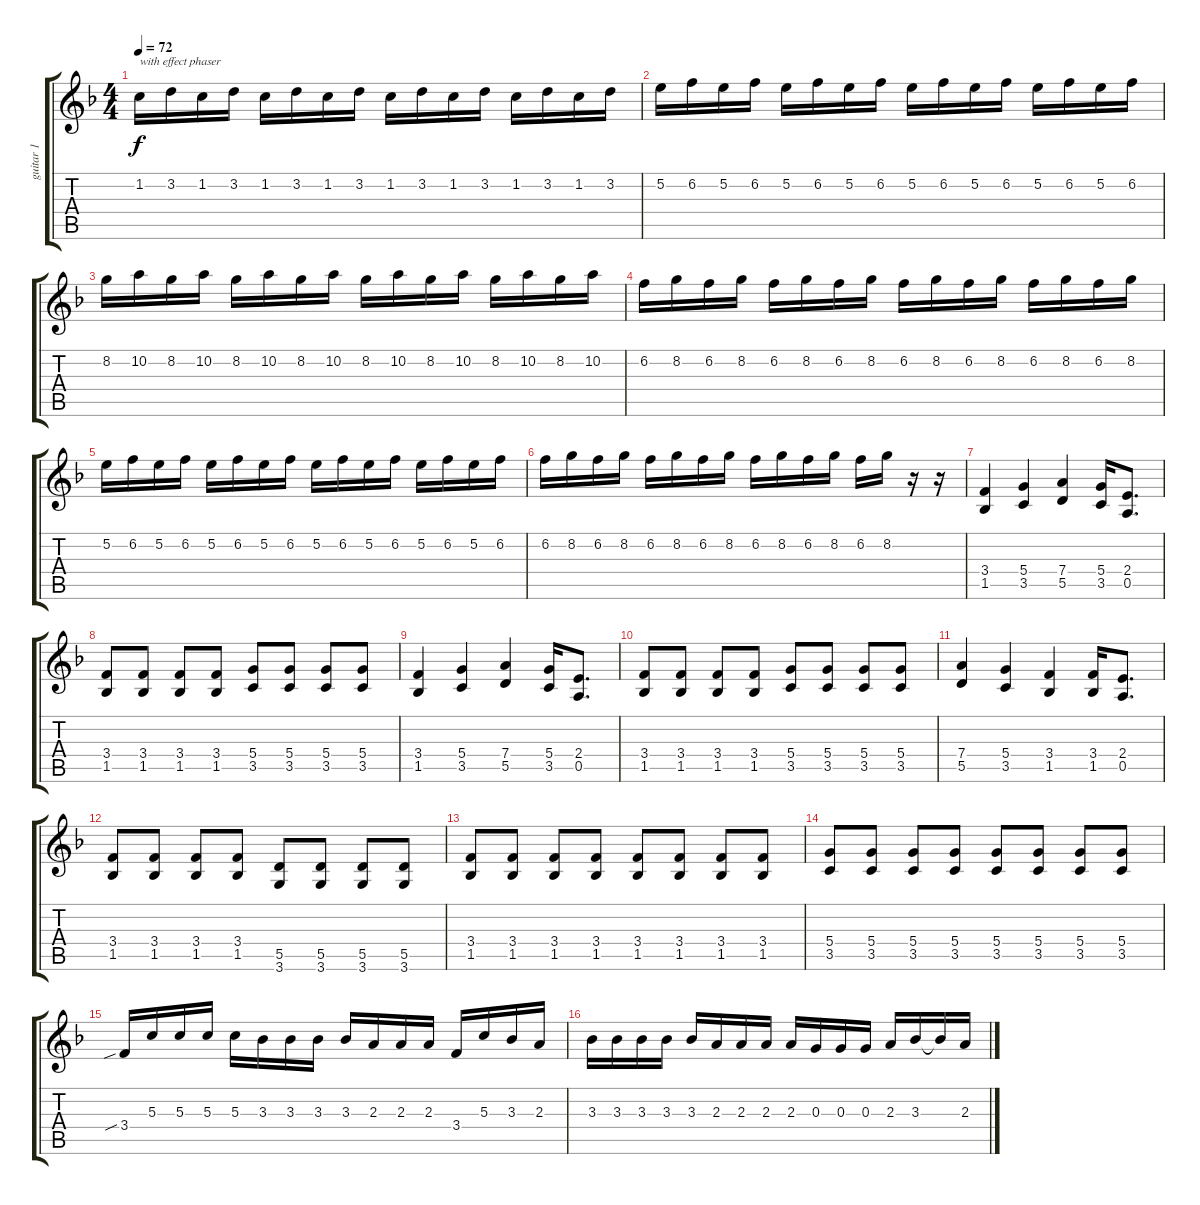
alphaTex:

\track ("guitar 1" "guitar 1") {instrument electricguitarjazz}
\staff {score tabs}
\tuning (E4 B3 G3 D3 A2 E2) {hide}
\ts (4 4)
\tempo 72
\clef g2
\ks f
1.2.16{txt "with effect phaser" dy f} 3.2.16 1.2.16 3.2.16 1.2.16 3.2.16 1.2.16 3.2.16 1.2.16 3.2.16 1.2.16 3.2.16 1.2.16 3.2.16 1.2.16 3.2.16 |
5.2.16 6.2.16 5.2.16 6.2.16 5.2.16 6.2.16 5.2.16 6.2.16 5.2.16 6.2.16 5.2.16 6.2.16 5.2.16 6.2.16 5.2.16 6.2.16 |
8.2.16 10.2.16 8.2.16 10.2.16 8.2.16 10.2.16 8.2.16 10.2.16 8.2.16 10.2.16 8.2.16 10.2.16 8.2.16 10.2.16 8.2.16 10.2.16 |
6.2.16 8.2.16 6.2.16 8.2.16 6.2.16 8.2.16 6.2.16 8.2.16 6.2.16 8.2.16 6.2.16 8.2.16 6.2.16 8.2.16 6.2.16 8.2.16 |
5.2.16 6.2.16 5.2.16 6.2.16 5.2.16 6.2.16 5.2.16 6.2.16 5.2.16 6.2.16 5.2.16 6.2.16 5.2.16 6.2.16 5.2.16 6.2.16 |
6.2.16 8.2.16 6.2.16 8.2.16 6.2.16 8.2.16 6.2.16 8.2.16 6.2.16 8.2.16 6.2.16 8.2.16 6.2.16 8.2.16 r.16 r.16 |
(3.4 1.5).4 (5.4 3.5).4 (7.4 5.5).4 (5.4 3.5).16 (2.4 0.5).8{d} |
(3.4 1.5).8 (3.4 1.5).8 (3.4 1.5).8 (3.4 1.5).8 (5.4 3.5).8 (5.4 3.5).8 (5.4 3.5).8 (5.4 3.5).8 |
(3.4 1.5).4 (5.4 3.5).4 (7.4 5.5).4 (5.4 3.5).16 (2.4 0.5).8{d} |
(3.4 1.5).8 (3.4 1.5).8 (3.4 1.5).8 (3.4 1.5).8 (5.4 3.5).8 (5.4 3.5).8 (5.4 3.5).8 (5.4 3.5).8 |
(7.4 5.5).4 (5.4 3.5).4 (3.4 1.5).4 (3.4 1.5).16 (2.4 0.5).8{d} |
(3.4 1.5).8 (3.4 1.5).8 (3.4 1.5).8 (3.4 1.5).8 (5.5 3.6).8 (5.5 3.6).8 (5.5 3.6).8 (5.5 3.6).8 |
(3.4 1.5).8 (3.4 1.5).8 (3.4 1.5).8 (3.4 1.5).8 (3.4 1.5).8 (3.4 1.5).8 (3.4 1.5).8 (3.4 1.5).8 |
(5.4 3.5).8 (5.4 3.5).8 (5.4 3.5).8 (5.4 3.5).8 (5.4 3.5).8 (5.4 3.5).8 (5.4 3.5).8 (5.4 3.5).8 |
3.4{sib}.16 5.3.16 5.3.16 5.3.16 5.3.16 3.3.16 3.3.16 3.3.16 3.3.16 2.3.16 2.3.16 2.3.16 3.4.16 5.3.16 3.3.16 2.3.16 |
3.3.16 3.3.16 3.3.16 3.3.16 3.3.16 2.3.16 2.3.16 2.3.16 2.3.16 0.3.16 0.3.16 0.3.16 2.3.16 3.3.16 3.3{t}.16 2.3.16
